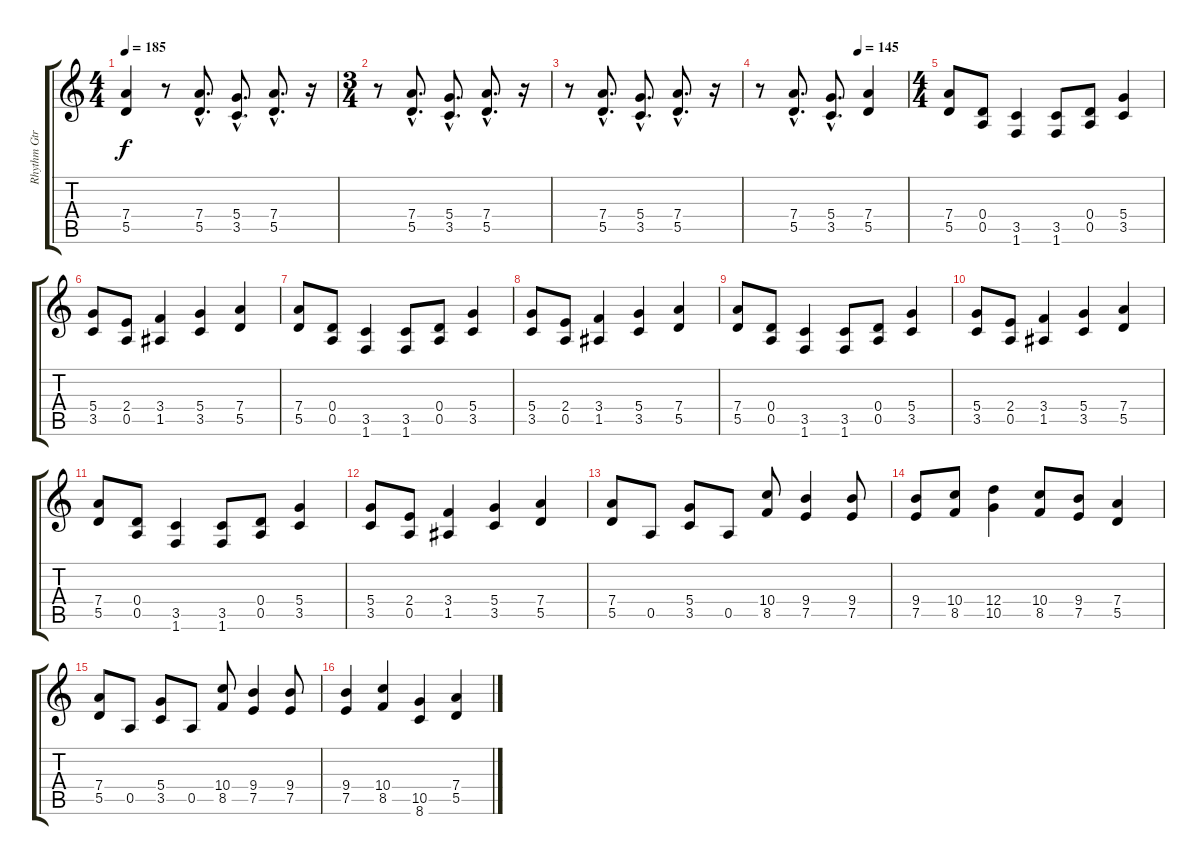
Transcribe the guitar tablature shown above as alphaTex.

\track ("Rhythm Gtr." "Rhythm Gtr") {instrument distortionguitar}
\staff {score tabs}
\tuning (E4 B3 G3 D3 A2 E2) {hide}
\ts (4 4)
\tempo 185
\clef g2
\ks c
(7.4 5.5).4{dy f} r.8 (7.4{hac} 5.5{hac}).8{d} (5.4{hac} 3.5{hac}).8{d} (7.4{hac} 5.5{hac}).8{d} r.16 |
\ts (3 4)
r.8 (7.4{hac} 5.5{hac}).8{d} (5.4{hac} 3.5{hac}).8{d} (7.4{hac} 5.5{hac}).8{d} r.16 |
r.8 (7.4{hac} 5.5{hac}).8{d} (5.4{hac} 3.5{hac}).8{d} (7.4{hac} 5.5{hac}).8{d} r.16 |
\tempo (145 0.6666666666666666)
r.8 (7.4{hac} 5.5{hac}).8{d} (5.4{hac} 3.5{hac}).8{d} (7.4 5.5).4 |
\ts (4 4)
(7.4 5.5).8 (0.4 0.5).8 (3.5 1.6).4 (3.5 1.6).8 (0.4 0.5).8 (5.4 3.5).4 |
(5.4 3.5).8 (2.4 0.5).8 (3.4 1.5).4 (5.4 3.5).4 (7.4 5.5).4 |
(7.4 5.5).8 (0.4 0.5).8 (3.5 1.6).4 (3.5 1.6).8 (0.4 0.5).8 (5.4 3.5).4 |
(5.4 3.5).8 (2.4 0.5).8 (3.4 1.5).4 (5.4 3.5).4 (7.4 5.5).4 |
(7.4 5.5).8 (0.4 0.5).8 (3.5 1.6).4 (3.5 1.6).8 (0.4 0.5).8 (5.4 3.5).4 |
(5.4 3.5).8 (2.4 0.5).8 (3.4 1.5).4 (5.4 3.5).4 (7.4 5.5).4 |
(7.4 5.5).8 (0.4 0.5).8 (3.5 1.6).4 (3.5 1.6).8 (0.4 0.5).8 (5.4 3.5).4 |
(5.4 3.5).8 (2.4 0.5).8 (3.4 1.5).4 (5.4 3.5).4 (7.4 5.5).4 |
(7.4 5.5).8 0.5.8 (5.4 3.5).8 0.5.8 (10.4 8.5).8 (9.4 7.5).4 (9.4 7.5).8 |
(9.4 7.5).8 (10.4 8.5).8 (12.4 10.5).4 (10.4 8.5).8 (9.4 7.5).8 (7.4 5.5).4 |
(7.4 5.5).8 0.5.8 (5.4 3.5).8 0.5.8 (10.4 8.5).8 (9.4 7.5).4 (9.4 7.5).8 |
(9.4 7.5).4 (10.4 8.5).4 (10.5 8.6).4 (7.4 5.5).4
